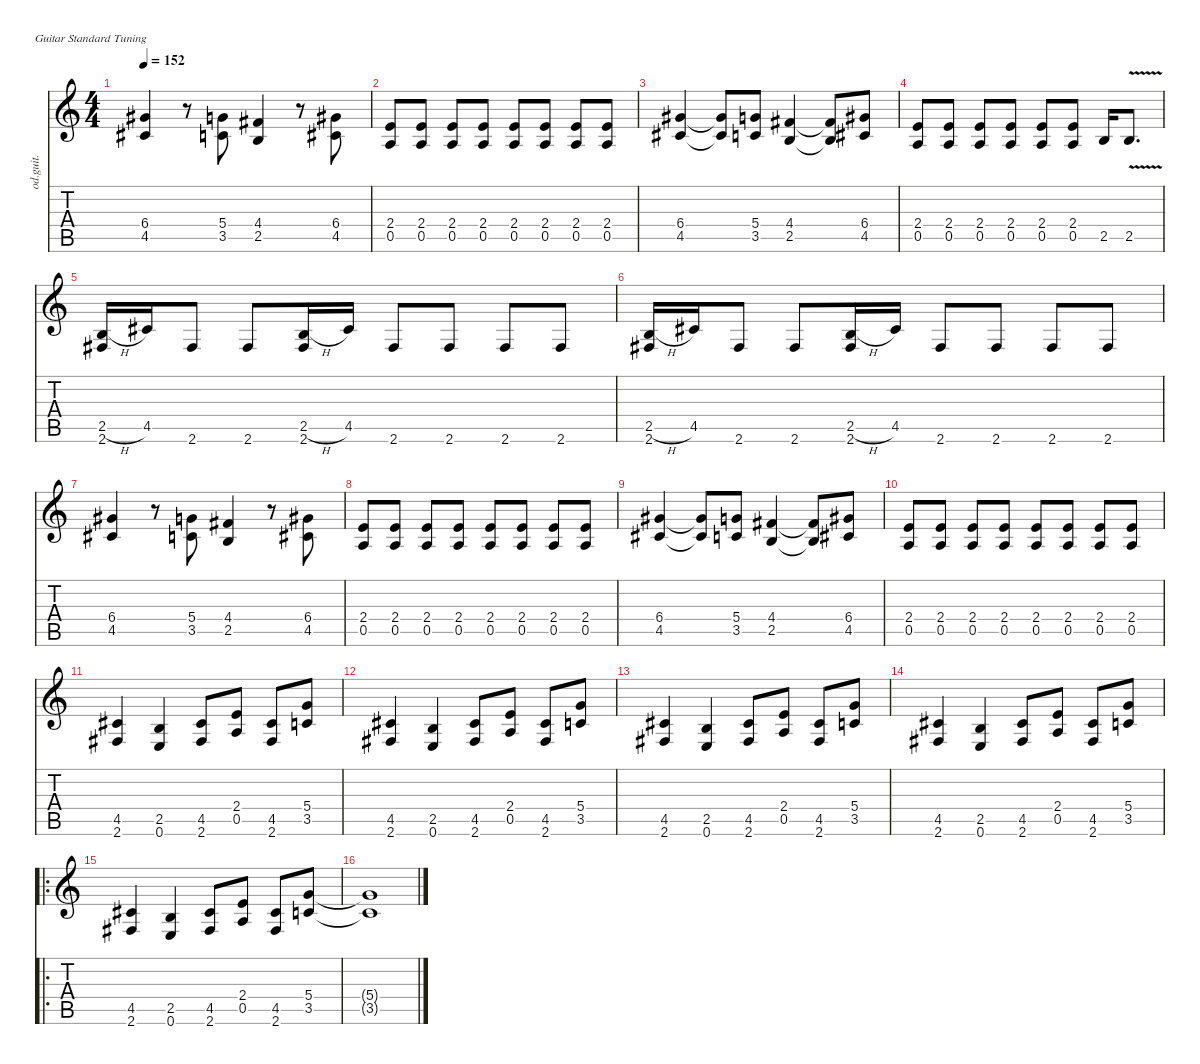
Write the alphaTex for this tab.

\defaultSystemsLayout 4
\hideDynamics
\bracketExtendMode nobrackets
\track ("Lead" "od.guit.") {instrument overdrivenguitar}
\staff {score tabs}
\tuning (E4 B3 G3 D3 A2 E2)
\ts (4 4)
\tempo 152
\clef g2
\ks c
(6.4{acc #} 4.5{acc #}).4{dy f beam Up} r.8{beam Down} (5.4 3.5).8{beam Up} (4.4{acc #} 2.5).4{beam Up} r.8{beam Down} (6.4{acc #} 4.5{acc #}).8{beam Up} |
(2.4 0.5).8{dy mf beam Up} (2.4 0.5).8{beam Up} (2.4 0.5).8{beam Up} (2.4 0.5).8{beam Up} (2.4 0.5).8{beam Up} (2.4 0.5).8{beam Up} (2.4 0.5).8{beam Up} (2.4 0.5).8{beam Up} |
(6.4{acc #} 4.5{acc #}).4{dy f beam Up} (6.4{t acc #} 4.5{t acc #}).8{beam Up} (5.4 3.5).8{beam Up} (4.4{acc #} 2.5).4{beam Up} (4.4{t acc #} 2.5{t}).8{beam Up} (6.4{acc #} 4.5{acc #}).8{beam Up} |
(2.4 0.5).8{dy mf beam Up} (2.4 0.5).8{beam Up} (2.4 0.5).8{beam Up} (2.4 0.5).8{beam Up} (2.4 0.5).8{beam Up} (2.4 0.5).8{beam Up} 2.5.16{dy f beam Up} 2.5{v}.8{d beam Up} |
(2.5{h} 2.6{acc #}).16{beam Up} 4.5{acc #}.16{beam Up} 2.6{acc #}.8{dy mf beam Up} 2.6{acc #}.8{beam Up} (2.5{h} 2.6{acc #}).16{dy f beam Up} 4.5{acc #}.16{beam Up} 2.6{acc #}.8{dy mf beam Up} 2.6{acc #}.8{beam Up} 2.6{acc #}.8{beam Up} 2.6{acc #}.8{beam Up} |
(2.5{h} 2.6{acc #}).16{dy f beam Up} 4.5{acc #}.16{beam Up} 2.6{acc #}.8{dy mf beam Up} 2.6{acc #}.8{beam Up} (2.5{h} 2.6{acc #}).16{dy f beam Up} 4.5{acc #}.16{beam Up} 2.6{acc #}.8{dy mf beam Up} 2.6{acc #}.8{beam Up} 2.6{acc #}.8{beam Up} 2.6{acc #}.8{beam Up} |
(6.4{acc #} 4.5{acc #}).4{dy f beam Up} r.8{beam Down} (5.4 3.5).8{beam Up} (4.4{acc #} 2.5).4{beam Up} r.8{beam Down} (6.4{acc #} 4.5{acc #}).8{beam Up} |
(2.4 0.5).8{dy mf beam Up} (2.4 0.5).8{beam Up} (2.4 0.5).8{beam Up} (2.4 0.5).8{beam Up} (2.4 0.5).8{beam Up} (2.4 0.5).8{beam Up} (2.4 0.5).8{beam Up} (2.4 0.5).8{beam Up} |
(6.4{acc #} 4.5{acc #}).4{dy f beam Up} (6.4{t acc #} 4.5{t acc #}).8{beam Up} (5.4 3.5).8{beam Up} (4.4{acc #} 2.5).4{beam Up} (4.4{t acc #} 2.5{t}).8{beam Up} (6.4{acc #} 4.5{acc #}).8{beam Up} |
(2.4 0.5).8{dy mf beam Up} (2.4 0.5).8{beam Up} (2.4 0.5).8{beam Up} (2.4 0.5).8{beam Up} (2.4 0.5).8{beam Up} (2.4 0.5).8{beam Up} (2.4 0.5).8{beam Up} (2.4 0.5).8{beam Up} |
(4.5{acc #} 2.6{acc #}).4{dy f beam Up} (2.5 0.6).4{beam Up} (4.5{acc #} 2.6{acc #}).8{beam Up} (2.4 0.5).8{beam Up} (4.5{acc #} 2.6{acc #}).8{beam Up} (5.4 3.5).8{beam Up} |
(4.5{acc #} 2.6{acc #}).4{beam Up} (2.5 0.6).4{beam Up} (4.5{acc #} 2.6{acc #}).8{beam Up} (2.4 0.5).8{beam Up} (4.5{acc #} 2.6{acc #}).8{beam Up} (5.4 3.5).8{beam Up} |
(4.5{acc #} 2.6{acc #}).4{beam Up} (2.5 0.6).4{beam Up} (4.5{acc #} 2.6{acc #}).8{beam Up} (2.4 0.5).8{beam Up} (4.5{acc #} 2.6{acc #}).8{beam Up} (5.4 3.5).8{beam Up} |
(4.5{acc #} 2.6{acc #}).4{beam Up} (2.5 0.6).4{beam Up} (4.5{acc #} 2.6{acc #}).8{beam Up} (2.4 0.5).8{beam Up} (4.5{acc #} 2.6{acc #}).8{beam Up} (5.4 3.5).8{beam Up} |
\ro
(4.5{acc #} 2.6{acc #}).4{beam Up} (2.5 0.6).4{beam Up} (4.5{acc #} 2.6{acc #}).8{beam Up} (2.4 0.5).8{beam Up} (4.5{acc #} 2.6{acc #}).8{beam Up} (5.4 3.5).8{beam Up} |
(5.4{t} 3.5{t}).1{beam Up}
